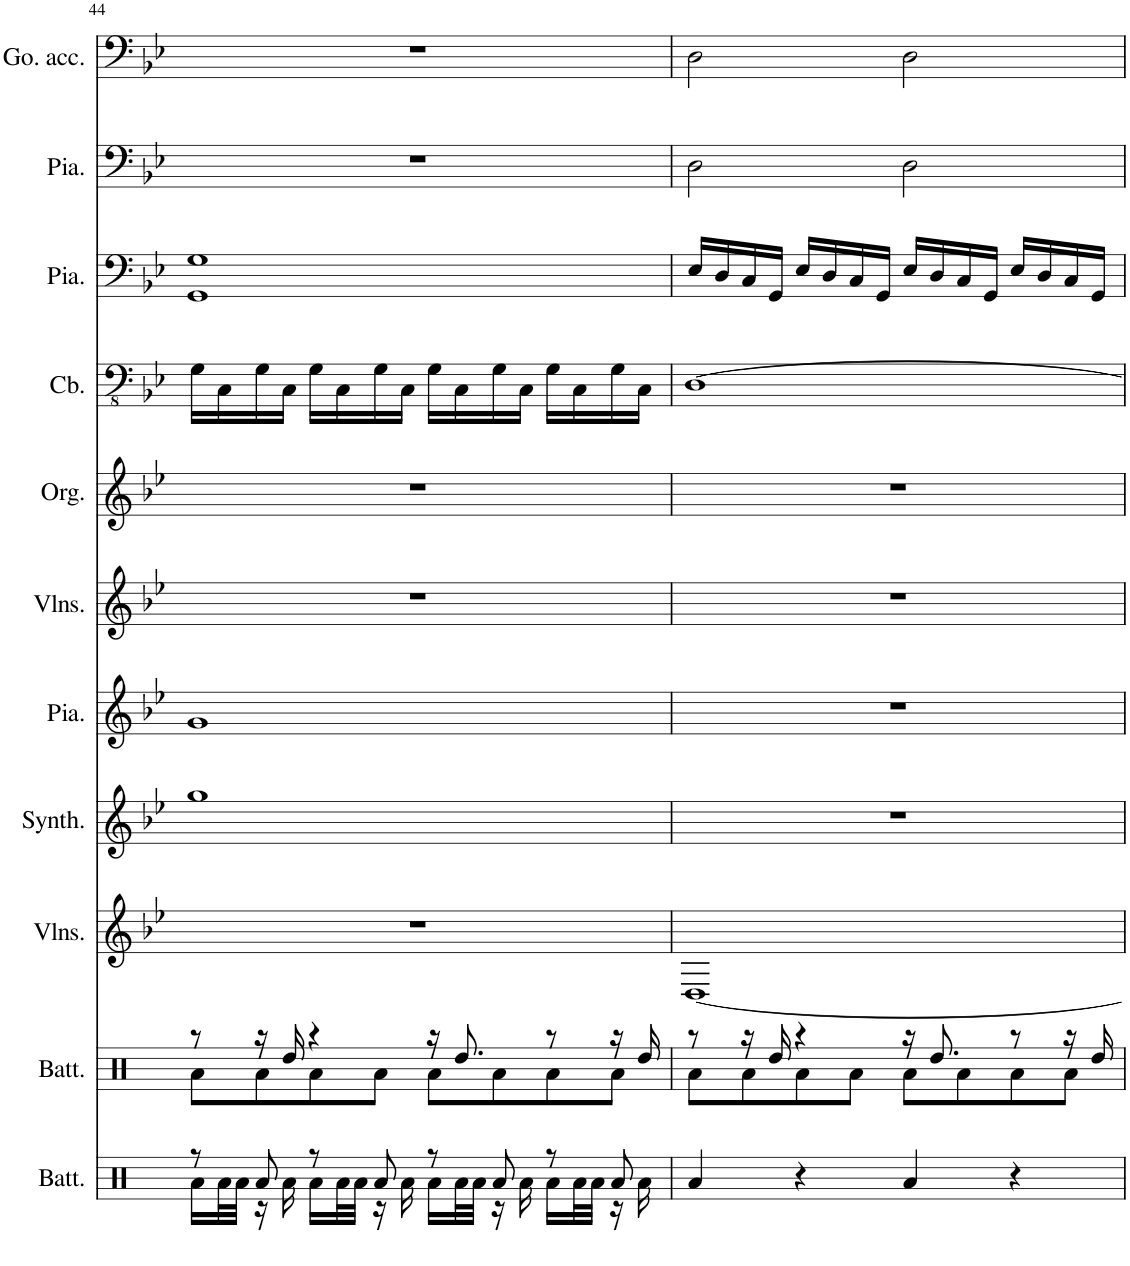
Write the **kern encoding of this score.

**kern	**kern	**kern	**kern	**kern	**kern	**kern	**kern	**kern	**kern	**kern
*part11	*part10	*part9	*part8	*part7	*part6	*part5	*part4	*part3	*part2	*part1
*staff11	*staff10	*staff9	*staff8	*staff7	*staff6	*staff5	*staff4	*staff3	*staff2	*staff1
*I"Batterie	*I"Batterie	*I"Violons	*I"Synthétiseur d'instruments à cordes	*I"Piano	*I"Violons	*I"Orgue	*I"Contrebasse	*I"Piano	*I"Piano	*I"Gongs accordés
*I'Batt.	*I'Batt.	*I'Vlns.	*I'Synth.	*I'Pia.	*I'Vlns.	*I'Org.	*I'Cb.	*I'Pia.	*I'Pia.	*I'Go. acc.
!!LO:PB:g=z
*clefX	*clefX	*clefG2	*clefG2	*clefG2	*clefG2	*clefG2	*clefFv4	*clefF4	*clefF4	*clefF4
*	*	*	*	*	*	*	*Trd7c12	*	*	*
*k[]	*k[]	*k[b-e-]	*k[b-e-]	*k[b-e-]	*k[b-e-]	*k[b-e-]	*k[b-e-]	*k[b-e-]	*k[b-e-]	*k[b-e-]
*M4/4	*M4/4	*M4/4	*M4/4	*M4/4	*M4/4	*M4/4	*M4/4	*M4/4	*M4/4	*M4/4
=44	=44	=44	=44	=44	=44	=44	=44	=44	=44	=44
*^	*^	*	*	*	*	*	*	*	*	*
8r	16Ra\LL	8r	8Ra\L	1r	1gg	1g	1r	1r	16GG\LL	1GG 1G	1r	1r
.	32Ra\L	.	.	.	.	.	.	.	16CC\	.	.	.
.	32Ra\JJJ	.	.	.	.	.	.	.	.	.	.	.
8Ra/	16r	16r	8Ra\	.	.	.	.	.	16GG\	.	.	.
.	16Ra\	16Rdd/	.	.	.	.	.	.	16CC\JJ	.	.	.
8r	16Ra\LL	4r	8Ra\	.	.	.	.	.	16GG\LL	.	.	.
.	32Ra\L	.	.	.	.	.	.	.	16CC\	.	.	.
.	32Ra\JJJ	.	.	.	.	.	.	.	.	.	.	.
8Ra/	16r	.	8Ra\J	.	.	.	.	.	16GG\	.	.	.
.	16Ra\	.	.	.	.	.	.	.	16CC\JJ	.	.	.
8r	16Ra\LL	16r	8Ra\L	.	.	.	.	.	16GG\LL	.	.	.
.	32Ra\L	8.Rdd/	.	.	.	.	.	.	16CC\	.	.	.
.	32Ra\JJJ	.	.	.	.	.	.	.	.	.	.	.
8Ra/	16r	.	8Ra\	.	.	.	.	.	16GG\	.	.	.
.	16Ra\	.	.	.	.	.	.	.	16CC\JJ	.	.	.
8r	16Ra\LL	8r	8Ra\	.	.	.	.	.	16GG\LL	.	.	.
.	32Ra\L	.	.	.	.	.	.	.	16CC\	.	.	.
.	32Ra\JJJ	.	.	.	.	.	.	.	.	.	.	.
8Ra/	16r	16r	8Ra\J	.	.	.	.	.	16GG\	.	.	.
.	16Ra\	16Rdd/	.	.	.	.	.	.	16CC\JJ	.	.	.
*v	*v	*	*	*	*	*	*	*	*	*	*	*
=45	=45	=45	=45	=45	=45	=45	=45	=45	=45	=45	=45
4Ra/	8r	8Ra\L	[1D	1r	1r	1r	1r	[1DD	16E-/LL	2D\	2D\
.	.	.	.	.	.	.	.	.	16D/	.	.
.	16r	8Ra\	.	.	.	.	.	.	16C/	.	.
.	16Rdd/	.	.	.	.	.	.	.	16GG/JJ	.	.
4r	4r	8Ra\	.	.	.	.	.	.	16E-/LL	.	.
.	.	.	.	.	.	.	.	.	16D/	.	.
.	.	8Ra\J	.	.	.	.	.	.	16C/	.	.
.	.	.	.	.	.	.	.	.	16GG/JJ	.	.
4Ra/	16r	8Ra\L	.	.	.	.	.	.	16E-/LL	2D\	2D\
.	8.Rdd/	.	.	.	.	.	.	.	16D/	.	.
.	.	8Ra\	.	.	.	.	.	.	16C/	.	.
.	.	.	.	.	.	.	.	.	16GG/JJ	.	.
4r	8r	8Ra\	.	.	.	.	.	.	16E-/LL	.	.
.	.	.	.	.	.	.	.	.	16D/	.	.
.	16r	8Ra\J	.	.	.	.	.	.	16C/	.	.
.	16Rdd/	.	.	.	.	.	.	.	16GG/JJ	.	.
*	*v	*v	*	*	*	*	*	*	*	*	*
=	=	=	=	=	=	=	=	=	=	=
*-	*-	*-	*-	*-	*-	*-	*-	*-	*-	*-
